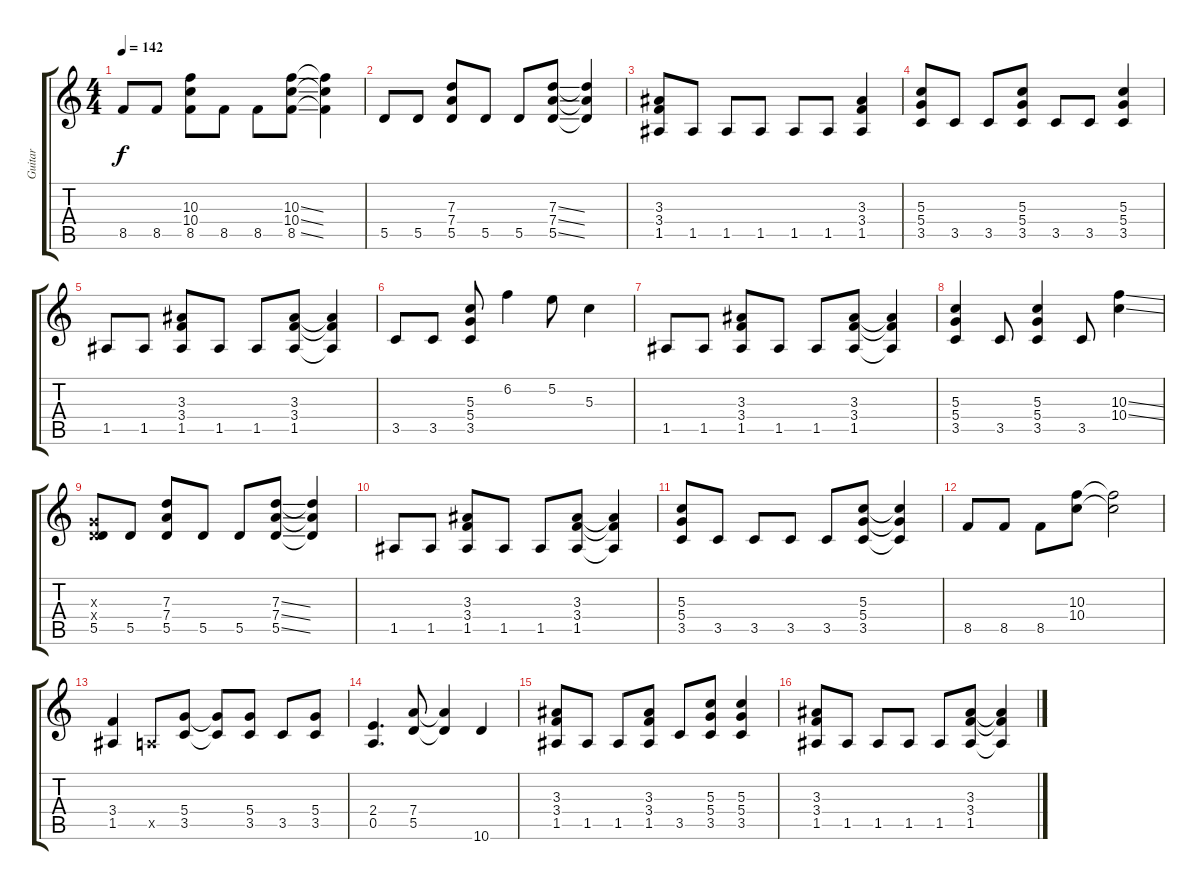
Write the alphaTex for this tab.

\track ("Guitar" "Guitar") {instrument distortionguitar}
\staff {score tabs}
\tuning (E4 B3 G3 D3 A2 E2) {hide}
\ts (4 4)
\tempo 142
\clef g2
\ks c
8.5.8{dy f} 8.5.8 (10.3 10.4 8.5).8 8.5.8 8.5.8 (10.3{ss} 10.4{ss} 8.5{ss}).8 (10.3{t} 10.4{t} 8.5{t}).4 |
5.5.8 5.5.8 (7.3 7.4 5.5).8 5.5.8 5.5.8 (7.3{ss} 7.4{ss} 5.5{ss}).8 (7.3{t} 7.4{t} 5.5{t}).4 |
(3.3 3.4 1.5).8 1.5.8 1.5.8 1.5.8 1.5.8 1.5.8 (3.3 3.4 1.5).4 |
(5.3 5.4 3.5).8 3.5.8 3.5.8 (5.3 5.4 3.5).8 3.5.8 3.5.8 (5.3 5.4 3.5).4 |
1.5.8 1.5.8 (3.3 3.4 1.5).8 1.5.8 1.5.8 (3.3 3.4 1.5).8 (3.3{t} 3.4{t} 1.5{t}).4 |
3.5.8 3.5.8 (5.3 5.4 3.5).8 6.2.4 5.2.8 5.3.4 |
1.5.8 1.5.8 (3.3 3.4 1.5).8 1.5.8 1.5.8 (3.3 3.4 1.5).8 (3.3{t} 3.4{t} 1.5{t}).4 |
(5.3 5.4 3.5).4 3.5.8 (5.3 5.4 3.5).4 3.5.8 (10.3{ss} 10.4{ss}).4 |
(0.3{x} 0.4{x} 5.5).8 5.5.8 (7.3 7.4 5.5).8 5.5.8 5.5.8 (7.3{ss} 7.4{ss} 5.5{ss}).8 (7.3{t} 7.4{t} 5.5{t}).4 |
1.5.8 1.5.8 (3.3 3.4 1.5).8 1.5.8 1.5.8 (3.3 3.4 1.5).8 (3.3{t} 3.4{t} 1.5{t}).4 |
(5.3 5.4 3.5).8 3.5.8 3.5.8 3.5.8 3.5.8 (5.3 5.4 3.5).8 (5.3{t} 5.4{t} 3.5{t}).4 |
8.5.8 8.5.8 8.5.8 (10.3 10.4).8 (10.3{t} 10.4{t}).2 |
(3.4 1.5).4 0.5{x}.8 (5.4 3.5).8 (5.4{t} 3.5{t}).8 (5.4 3.5).8 3.5.8 (5.4 3.5).8 |
(2.4 0.5).4{d} (7.4 5.5).8 (7.4{t} 5.5{t}).4 10.6.4 |
(3.3 3.4 1.5).8 1.5.8 1.5.8 (3.3 3.4 1.5).8 3.5.8 (5.3 5.4 3.5).8 (5.3 5.4 3.5).4 |
(3.3 3.4 1.5).8 1.5.8 1.5.8 1.5.8 1.5.8 (3.3 3.4 1.5).8 (3.3{t} 3.4{t} 1.5{t}).4
